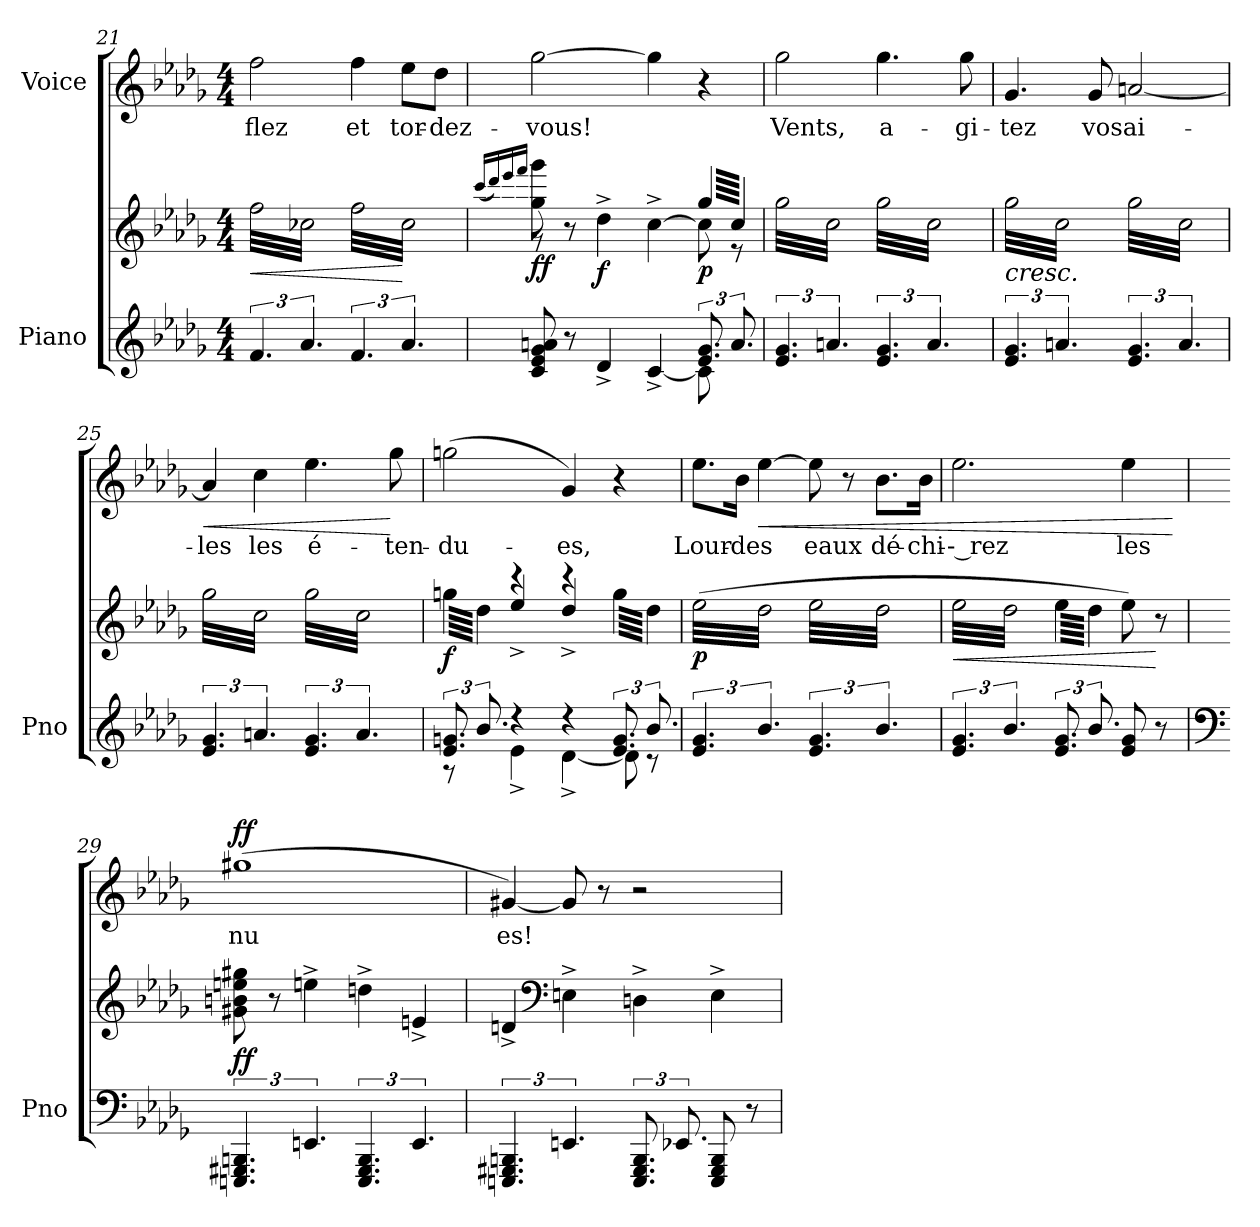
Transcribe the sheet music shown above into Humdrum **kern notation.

**kern	**kern	**dynam	**kern	**text	**dynam
*part2	*part2	*part2	*part1	*part1	*part1
*staff3	*staff2	*staff2/3	*staff1	*staff1	*staff1
*I"Piano	*	*	*I"Voice	*	*
*I'Pno	*	*	*	*	*
*clefG2	*clefG2	*	*clefG2	*	*
*k[b-e-a-d-g-]	*k[b-e-a-d-g-]	*	*k[b-e-a-d-g-]	*	*
*M4/4	*M4/4	*	*M4/4	*	*
=21	=21	=21	=21	=21	=21
!	!	!LO:HP:b	!	!	!
*	*tremolo	*	*	*	*
6.f/	32ff\LLL	<	2ff\	-flez	.
.	32cc-X\	.	.	.	.
.	32ff\	.	.	.	.
.	32cc-X\	.	.	.	.
.	32ff\	.	.	.	.
.	32cc-X\	.	.	.	.
.	32ff\	.	.	.	.
.	32cc-X\	.	.	.	.
6.a-/	32ff\	.	.	.	.
.	32cc-X\	.	.	.	.
.	32ff\	.	.	.	.
.	32cc-X\	.	.	.	.
.	32ff\	.	.	.	.
.	32cc-X\	.	.	.	.
.	32ff\	.	.	.	.
.	32cc-X\JJJ	.	.	.	.
6.f/	32ff\LLL	.	4ff\	et	.
.	32cc-\	.	.	.	.
.	32ff\	.	.	.	.
.	32cc-\	.	.	.	.
.	32ff\	.	.	.	.
.	32cc-\	.	.	.	.
.	32ff\	.	.	.	.
.	32cc-\	.	.	.	.
6.a-/	32ff\	[	8ee-\L	tor-	.
.	32cc-\	.	.	.	.
.	32ff\	.	.	.	.
.	32cc-\	.	.	.	.
.	32ff\	.	8dd-\J	-dez-	.
.	32cc-\	.	.	.	.
.	32ff\	.	.	.	.
.	32cc-\JJJ	.	.	.	.
*	*Xtremolo	*	*	*	*
=22	=22	=22	=22	=22	=22
.	(16qccc/LL	.	.	.	.
.	16qddd-/)	.	.	.	.
.	16qeee-/	.	.	.	.
.	16qfff/JJ	.	.	.	.
*^	*^	*	*	*	*
!	!	!	!	!LO:DY:b	!	!	!
8c/ 8e-/ 8g-/ 8an/	8ryy	8gg-\ 8ggg-\	8r	ff	[2gg-\	-vous!	.
.	.	.	.	.	.	.	.
.	.	.	.	.	.	.	.
.	.	.	.	.	.	.	.
8r	8ryy	8r	8ryy	.	.	.	.
.	.	.	.	.	.	.	.
.	.	.	.	.	.	.	.
.	.	.	.	.	.	.	.
!	!	!	!	!LO:DY:b	!	!	!
4ryy	4d-^/	4ryy	4dd-^\	f	.	.	.
4ryy	[<4c^/	4ryy	[4cc^\	.	4gg-\]	.	.
!	!	!	!	!LO:DY:b	!	!	!
*	*	*tremolo	*	*	*	*	*
12.e-/ 12.g-/	8c\]	64gg-/LLLL	8cc\]	p	4r	.	.
.	.	64cc/	.	.	.	.	.
.	.	64gg-/	.	.	.	.	.
.	.	64cc/	.	.	.	.	.
.	.	64gg-/	.	.	.	.	.
.	.	64cc/	.	.	.	.	.
.	.	64gg-/	.	.	.	.	.
.	.	64cc/	.	.	.	.	.
12.a/	8ryy	64gg-/	8r	.	.	.	.
.	.	64cc/	.	.	.	.	.
.	.	64gg-/	.	.	.	.	.
.	.	64cc/	.	.	.	.	.
.	.	64gg-/	.	.	.	.	.
.	.	64cc/	.	.	.	.	.
.	.	64gg-/	.	.	.	.	.
.	.	64cc/JJJJ	.	.	.	.	.
*v	*v	*	*	*	*	*	*
*	*v	*v	*	*	*	*
=23	=23	=23	=23	=23	=23
6.e-/ 6.g-/	32gg-\LLL	.	2gg-\	Vents,	.
.	.	.	.	.	.
.	32cc\	.	.	.	.
.	.	.	.	.	.
.	32gg-\	.	.	.	.
.	.	.	.	.	.
.	32cc\	.	.	.	.
.	.	.	.	.	.
.	32gg-\	.	.	.	.
.	32cc\	.	.	.	.
.	32gg-\	.	.	.	.
.	32cc\	.	.	.	.
6.an/	32gg-\	.	.	.	.
.	32cc\	.	.	.	.
.	32gg-\	.	.	.	.
.	32cc\	.	.	.	.
.	32gg-\	.	.	.	.
.	32cc\	.	.	.	.
.	32gg-\	.	.	.	.
.	32cc\JJJ	.	.	.	.
6.e-/ 6.g-/	32gg-\LLL	.	4.gg-\	a-	.
.	32cc\	.	.	.	.
.	32gg-\	.	.	.	.
.	32cc\	.	.	.	.
.	32gg-\	.	.	.	.
.	32cc\	.	.	.	.
.	32gg-\	.	.	.	.
.	32cc\	.	.	.	.
6.a/	32gg-\	.	.	.	.
.	32cc\	.	.	.	.
.	32gg-\	.	.	.	.
.	32cc\	.	.	.	.
.	32gg-\	.	8gg-\	-gi-	.
.	32cc\	.	.	.	.
.	32gg-\	.	.	.	.
.	32cc\JJJ	.	.	.	.
=24	=24	=24	=24	=24	=24
!	!LO:TX:b:i:t=cresc.	!	!	!	!
6.e-/ 6.g-/	32gg-\LLL	.	4.g-/	-tez	.
.	32cc\	.	.	.	.
.	32gg-\	.	.	.	.
.	32cc\	.	.	.	.
.	32gg-\	.	.	.	.
.	32cc\	.	.	.	.
.	32gg-\	.	.	.	.
.	32cc\	.	.	.	.
6.an/	32gg-\	.	.	.	.
.	32cc\	.	.	.	.
.	32gg-\	.	.	.	.
.	32cc\	.	.	.	.
.	32gg-\	.	8g-/	vos	.
.	32cc\	.	.	.	.
.	32gg-\	.	.	.	.
.	32cc\JJJ	.	.	.	.
6.e-/ 6.g-/	32gg-\LLL	.	[2an/	ai-	.
.	32cc\	.	.	.	.
.	32gg-\	.	.	.	.
.	32cc\	.	.	.	.
.	32gg-\	.	.	.	.
.	32cc\	.	.	.	.
.	32gg-\	.	.	.	.
.	32cc\	.	.	.	.
6.a/	32gg-\	.	.	.	.
.	32cc\	.	.	.	.
.	32gg-\	.	.	.	.
.	32cc\	.	.	.	.
.	32gg-\	.	.	.	.
.	32cc\	.	.	.	.
.	32gg-\	.	.	.	.
.	32cc\JJJ	.	.	.	.
=25	=25	=25	=25	=25	=25
!	!	!	!	!	!LO:HP:b
6.e-/ 6.g-/	32gg-\LLL	.	4an/]	-les	<
.	32cc\	.	.	.	.
.	32gg-\	.	.	.	.
.	32cc\	.	.	.	.
.	32gg-\	.	.	.	.
.	32cc\	.	.	.	.
.	32gg-\	.	.	.	.
.	32cc\	.	.	.	.
6.an/	32gg-\	.	4cc\	les	.
.	32cc\	.	.	.	.
.	32gg-\	.	.	.	.
.	32cc\	.	.	.	.
.	32gg-\	.	.	.	.
.	32cc\	.	.	.	.
.	32gg-\	.	.	.	.
.	32cc\JJJ	.	.	.	.
6.e-/ 6.g-/	32gg-\LLL	.	4.ee-\	é-	.
.	32cc\	.	.	.	.
.	32gg-\	.	.	.	.
.	32cc\	.	.	.	.
.	32gg-\	.	.	.	.
.	32cc\	.	.	.	.
.	32gg-\	.	.	.	.
.	32cc\	.	.	.	.
6.a/	32gg-\	.	.	.	.
.	32cc\	.	.	.	.
.	32gg-\	.	.	.	.
.	32cc\	.	.	.	.
.	32gg-\	.	8gg-\	-ten-	[
.	32cc\	.	.	.	.
.	32gg-\	.	.	.	.
.	32cc\JJJ	.	.	.	.
=26	=26	=26	=26	=26	=26
*^	*^	*	*	*	*
!	!	!	!	!LO:DY:b	!	!	!
12.e-/ 12.gn/	8r	64ggn\LLLL	8ryy	f	(2ggn\	-du-	.
.	.	64dd-\	.	.	.	.	.
.	.	64ggn\	.	.	.	.	.
.	.	64dd-\	.	.	.	.	.
.	.	64ggn\	.	.	.	.	.
.	.	64dd-\	.	.	.	.	.
.	.	64ggn\	.	.	.	.	.
.	.	64dd-\	.	.	.	.	.
12.b-/	8ryy	64ggn\	8ryy	.	.	.	.
.	.	64dd-\	.	.	.	.	.
.	.	64ggn\	.	.	.	.	.
.	.	64dd-\	.	.	.	.	.
.	.	64ggn\	.	.	.	.	.
.	.	64dd-\	.	.	.	.	.
.	.	64ggn\	.	.	.	.	.
.	.	64dd-\JJJJ	.	.	.	.	.
*	*	*Xtremolo	*	*	*	*	*
4r	4e-^\	4r	4ee-^>/	.	.	.	.
.	.	.	.	.	.	.	.
.	.	.	.	.	.	.	.
.	.	.	.	.	.	.	.
.	.	.	.	.	.	.	.
.	.	.	.	.	.	.	.
.	.	.	.	.	.	.	.
.	.	.	.	.	.	.	.
4r	[4d-^\	4r	4dd-^>/	.	4g-/)	-es,	.
*	*	*tremolo	*	*	*	*	*
12.e-/ 12.g/	8d-\]	64gg\LLLL	8ryy	.	4r	.	.
.	.	64dd-\	.	.	.	.	.
.	.	64gg\	.	.	.	.	.
.	.	64dd-\	.	.	.	.	.
.	.	64gg\	.	.	.	.	.
.	.	64dd-\	.	.	.	.	.
.	.	64gg\	.	.	.	.	.
.	.	64dd-\	.	.	.	.	.
12.b-/	8r	64gg\	8ryy	.	.	.	.
.	.	64dd-\	.	.	.	.	.
.	.	64gg\	.	.	.	.	.
.	.	64dd-\	.	.	.	.	.
.	.	64gg\	.	.	.	.	.
.	.	64dd-\	.	.	.	.	.
.	.	64gg\	.	.	.	.	.
.	.	64dd-\JJJJ	.	.	.	.	.
=27	=27	=27	=27	=27	=27	=27	=27
!	!	!	!	!LO:DY:b	!	!	!
*v	*v	*	*	*	*	*	*
*	*v	*v	*	*	*	*
6.e-/ 6.g-/	(32ee-\LLL	p	8.ee-\L	Lour-	.
.	.	.	.	.	.
.	32dd-\	.	.	.	.
.	.	.	.	.	.
.	32ee-\	.	.	.	.
.	.	.	.	.	.
.	32dd-\	.	.	.	.
.	.	.	.	.	.
.	32ee-\	.	.	.	.
.	32dd-\	.	.	.	.
.	32ee-\	.	16b-\Jk	-des	.
.	32dd-\	.	.	.	.
!	!	!	!	!	!LO:HP:b
6.b-/	32ee-\	.	[4ee-\	.	<
.	32dd-\	.	.	.	.
.	32ee-\	.	.	.	.
.	32dd-\	.	.	.	.
.	32ee-\	.	.	.	.
.	32dd-\	.	.	.	.
.	32ee-\	.	.	.	.
.	32dd-\JJJ	.	.	.	.
6.e-/ 6.g-/	32ee-\LLL	.	8ee-\]	eaux	.
.	32dd-\	.	.	.	.
.	32ee-\	.	.	.	.
.	32dd-\	.	.	.	.
.	32ee-\	.	8r	.	.
.	32dd-\	.	.	.	.
.	32ee-\	.	.	.	.
.	32dd-\	.	.	.	.
6.b-/	32ee-\	.	8.b-\L	dé-	.
.	32dd-\	.	.	.	.
.	32ee-\	.	.	.	.
.	32dd-\	.	.	.	.
.	32ee-\	.	.	.	.
.	32dd-\	.	.	.	.
.	32ee-\	.	16b-\Jk	-chi-	.
.	32dd-\JJJ	.	.	.	.
=28	=28	=28	=28	=28	=28
!	!	!LO:HP:b	!	!	!
6.e-/ 6.g-/	32ee-\LLL	<	2.ee-\	-- rez	.
.	32dd-\	.	.	.	.
.	32ee-\	.	.	.	.
.	32dd-\	.	.	.	.
.	32ee-\	.	.	.	.
.	32dd-\	.	.	.	.
.	32ee-\	.	.	.	.
.	32dd-\	.	.	.	.
6.b-/	32ee-\	.	.	.	.
.	32dd-\	.	.	.	.
.	32ee-\	.	.	.	.
.	32dd-\	.	.	.	.
.	32ee-\	.	.	.	.
.	32dd-\	.	.	.	.
.	32ee-\	.	.	.	.
.	32dd-\JJJ	.	.	.	.
12.e-/ 12.g-/	64ee-\LLLL	.	.	.	.
.	64dd-\	.	.	.	.
.	64ee-\	.	.	.	.
.	64dd-\	.	.	.	.
.	64ee-\	.	.	.	.
.	64dd-\	.	.	.	.
.	64ee-\	.	.	.	.
.	64dd-\	.	.	.	.
12.b-/	64ee-\	.	.	.	.
.	64dd-\	.	.	.	.
.	64ee-\	.	.	.	.
.	64dd-\	.	.	.	.
.	64ee-\	.	.	.	.
.	64dd-\	.	.	.	.
.	64ee-\	.	.	.	.
.	64dd-\JJJJ	.	.	.	.
*	*Xtremolo	*	*	*	*
8e-/ 8g-/	8ee-\)	.	4ee-\	les	.
.	.	.	.	.	.
.	.	.	.	.	.
.	.	.	.	.	.
.	.	.	.	.	.
.	.	.	.	.	.
.	.	.	.	.	.
.	.	.	.	.	.
8r	8r	[	.	.	.
.	.	.	.	.	[
=29	=29	=29	=29	=29	=29
*clefF4	*	*	*	*	*
!	!	!LO:DY:b	!	!	!LO:DY:a
6.EEEn/ 6.GGG#X/ 6.BBBn/	8g#X\ 8bn\ 8een\ 8gg#X\	ff	(1gg#X	nu	ff
.	8r	.	.	.	.
6.EEn/	4een^\	.	.	.	.
6.EEE/ 6.GGG#/ 6.BBB/	4ddn^\	.	.	.	.
6.EE/	4en^/	.	.	.	.
=30	=30	=30	=30	=30	=30
6.EEEn/ 6.GGG#X/ 6.BBBn/	4dn^/	.	[4g#X/)	es!	.
*	*clefF4	*	*	*	*
6.EEn/	4En^\	.	8g#/]	.	.
.	.	.	8r	.	.
12.EEE/ 12.GGG#/ 12.BBB/	4Dn^\	.	2r	.	.
12.EE-X/	.	.	.	.	.
8EEE/ 8GGG#/ 8BBB/	4E^\	.	.	.	.
8r	.	.	.	.	.
=	=	=	=	=	=
*-	*-	*-	*-	*-	*-
